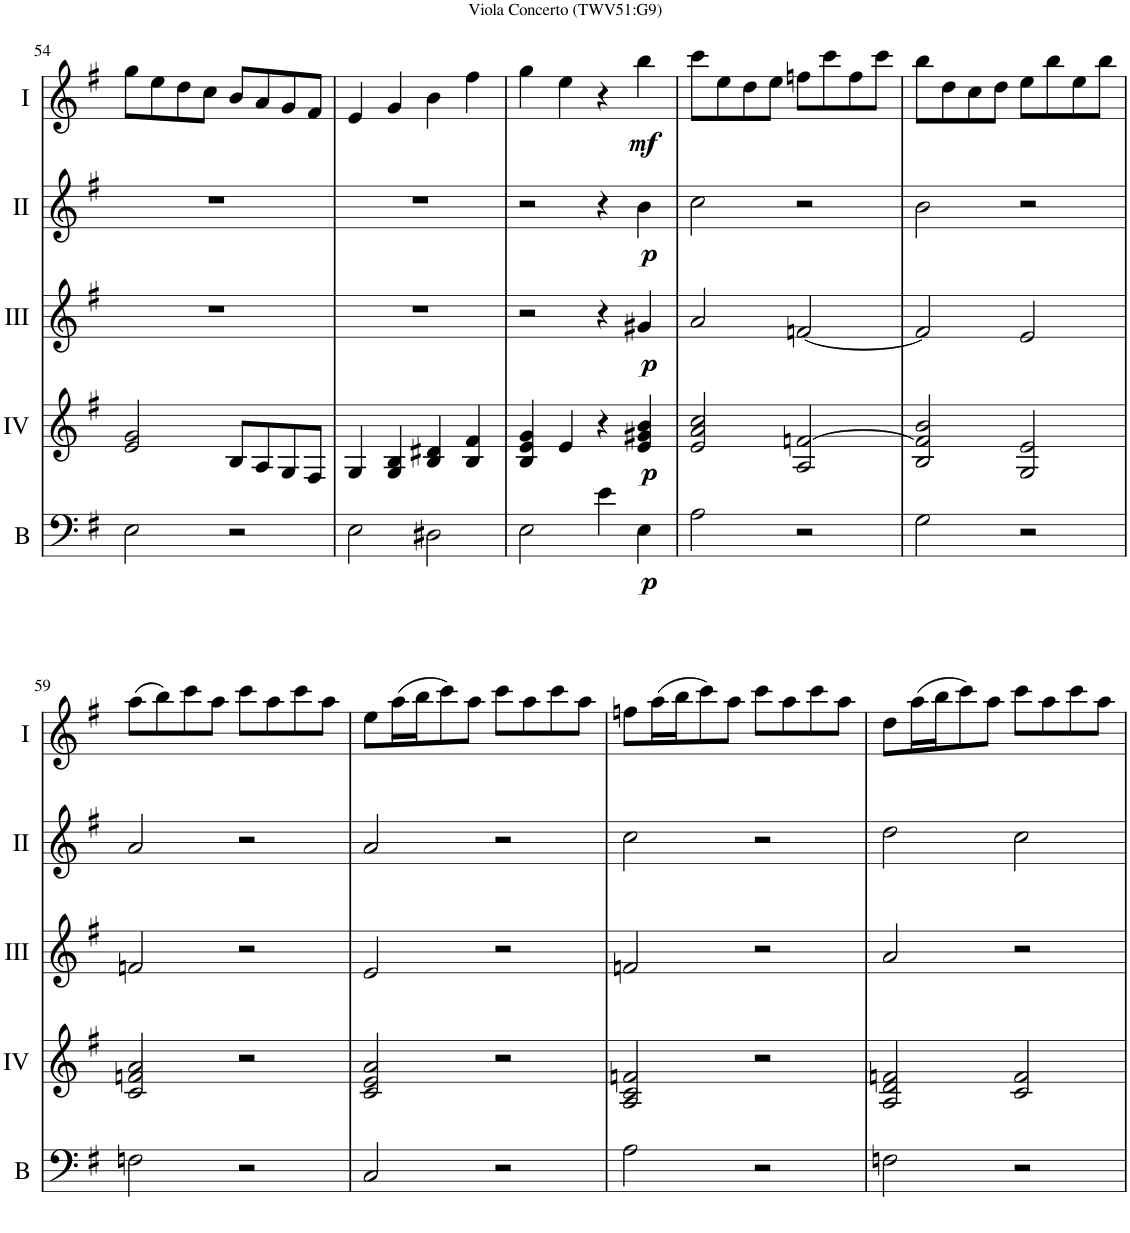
**kern	**dynam	**kern	**dynam	**kern	**dynam	**kern	**dynam	**kern	**dynam
*part5	*part5	*part4	*part4	*part3	*part3	*part2	*part2	*part1	*part1
*staff5	*staff5	*staff4	*staff4	*staff3	*staff3	*staff2	*staff2	*staff1	*staff1
*I"Bass	*	*I"Acc. 4	*	*I"Acc. 3	*	*I"Acc. 2	*	*I"Acc. 1	*
*I'B	*	*	*	*	*	*	*	*	*
!!LO:PB:g=z
*clefF4	*	*clefG2	*	*clefG2	*	*clefG2	*	*clefG2	*
*Trd7c12	*	*	*	*	*	*	*	*Trd7c12	*
*k[f#]	*	*k[f#]	*	*k[f#]	*	*k[f#]	*	*k[f#]	*
*M2/2	*	*M2/2	*	*M2/2	*	*M2/2	*	*M2/2	*
*met(c|)	*	*met(c|)	*	*met(c|)	*	*met(c|)	*	*met(c|)	*
=54	=54	=54	=54	=54	=54	=54	=54	=54	=54
2E\	.	2e/ 2g/	.	1r	.	1r	.	8gg\L	.
.	.	.	.	.	.	.	.	8ee\	.
.	.	.	.	.	.	.	.	8dd\	.
.	.	.	.	.	.	.	.	8cc\J	.
2r	.	8B/L	.	.	.	.	.	8b/L	.
.	.	8A/	.	.	.	.	.	8a/	.
.	.	8G/	.	.	.	.	.	8g/	.
.	.	8F#/J	.	.	.	.	.	8f#/J	.
=55	=55	=55	=55	=55	=55	=55	=55	=55	=55
2E\	.	4G/	.	1r	.	1r	.	4e/	.
.	.	4G/ 4B/	.	.	.	.	.	4g/	.
2D#X\	.	4B/ 4d#X/	.	.	.	.	.	4b\	.
.	.	4B/ 4f#/	.	.	.	.	.	4ff#\	.
=56	=56	=56	=56	=56	=56	=56	=56	=56	=56
2E\	.	4B/ 4e/ 4g/	.	2r	.	2r	.	4gg\	.
.	.	4e/	.	.	.	.	.	4ee\	.
4e\	.	4r	.	4r	.	4r	.	4r	.
!	!LO:DY:b	!	!LO:DY:b	!	!LO:DY:b	!	!LO:DY:b	!	!LO:DY:b
4E\	p	4e/ 4g#X/ 4b/	p	4g#X/	p	4b\	p	4bb\	mf
=57	=57	=57	=57	=57	=57	=57	=57	=57	=57
2A\	.	2e/ 2a/ 2cc/	.	2a/	.	2cc\	.	8ccc\L	.
.	.	.	.	.	.	.	.	8ee\	.
.	.	.	.	.	.	.	.	8dd\	.
.	.	.	.	.	.	.	.	8ee\J	.
2r	.	2A/ [2fn/	.	[2fn/	.	2r	.	8ffn\L	.
.	.	.	.	.	.	.	.	8ccc\	.
.	.	.	.	.	.	.	.	8ff\	.
.	.	.	.	.	.	.	.	8ccc\J	.
=58	=58	=58	=58	=58	=58	=58	=58	=58	=58
2G\	.	2B/ 2f/] 2b/	.	2f/]	.	2b\	.	8bb\L	.
.	.	.	.	.	.	.	.	8dd\	.
.	.	.	.	.	.	.	.	8cc\	.
.	.	.	.	.	.	.	.	8dd\J	.
2r	.	2G/ 2e/	.	2e/	.	2r	.	8ee\L	.
.	.	.	.	.	.	.	.	8bb\	.
.	.	.	.	.	.	.	.	8ee\	.
.	.	.	.	.	.	.	.	8bb\J	.
!!LO:LB:g=z
=59	=59	=59	=59	=59	=59	=59	=59	=59	=59
2Fn\	.	2c/ 2fn/ 2a/	.	2fn/	.	2a/	.	(8aa\L	.
.	.	.	.	.	.	.	.	8bb\)	.
.	.	.	.	.	.	.	.	8ccc\	.
.	.	.	.	.	.	.	.	8aa\J	.
2r	.	2r	.	2r	.	2r	.	8ccc\L	.
.	.	.	.	.	.	.	.	8aa\	.
.	.	.	.	.	.	.	.	8ccc\	.
.	.	.	.	.	.	.	.	8aa\J	.
=60	=60	=60	=60	=60	=60	=60	=60	=60	=60
2C/	.	2c/ 2e/ 2a/	.	2e/	.	2a/	.	8ee\L	.
.	.	.	.	.	.	.	.	(16aa\L	.
.	.	.	.	.	.	.	.	16bb\J	.
.	.	.	.	.	.	.	.	8ccc\)	.
.	.	.	.	.	.	.	.	8aa\J	.
2r	.	2r	.	2r	.	2r	.	8ccc\L	.
.	.	.	.	.	.	.	.	8aa\	.
.	.	.	.	.	.	.	.	8ccc\	.
.	.	.	.	.	.	.	.	8aa\J	.
=61	=61	=61	=61	=61	=61	=61	=61	=61	=61
2A\	.	2A/ 2c/ 2fn/	.	2fn/	.	2cc\	.	8ffn\L	.
.	.	.	.	.	.	.	.	(16aa\L	.
.	.	.	.	.	.	.	.	16bb\J	.
.	.	.	.	.	.	.	.	8ccc\)	.
.	.	.	.	.	.	.	.	8aa\J	.
2r	.	2r	.	2r	.	2r	.	8ccc\L	.
.	.	.	.	.	.	.	.	8aa\	.
.	.	.	.	.	.	.	.	8ccc\	.
.	.	.	.	.	.	.	.	8aa\J	.
=62	=62	=62	=62	=62	=62	=62	=62	=62	=62
2Fn\	.	2A/ 2d/ 2fn/	.	2a/	.	2dd\	.	8dd\L	.
.	.	.	.	.	.	.	.	(16aa\L	.
.	.	.	.	.	.	.	.	16bb\J	.
.	.	.	.	.	.	.	.	8ccc\)	.
.	.	.	.	.	.	.	.	8aa\J	.
2r	.	2c/ 2f/	.	2r	.	2cc\	.	8ccc\L	.
.	.	.	.	.	.	.	.	8aa\	.
.	.	.	.	.	.	.	.	8ccc\	.
.	.	.	.	.	.	.	.	8aa\J	.
=	=	=	=	=	=	=	=	=	=
*-	*-	*-	*-	*-	*-	*-	*-	*-	*-
